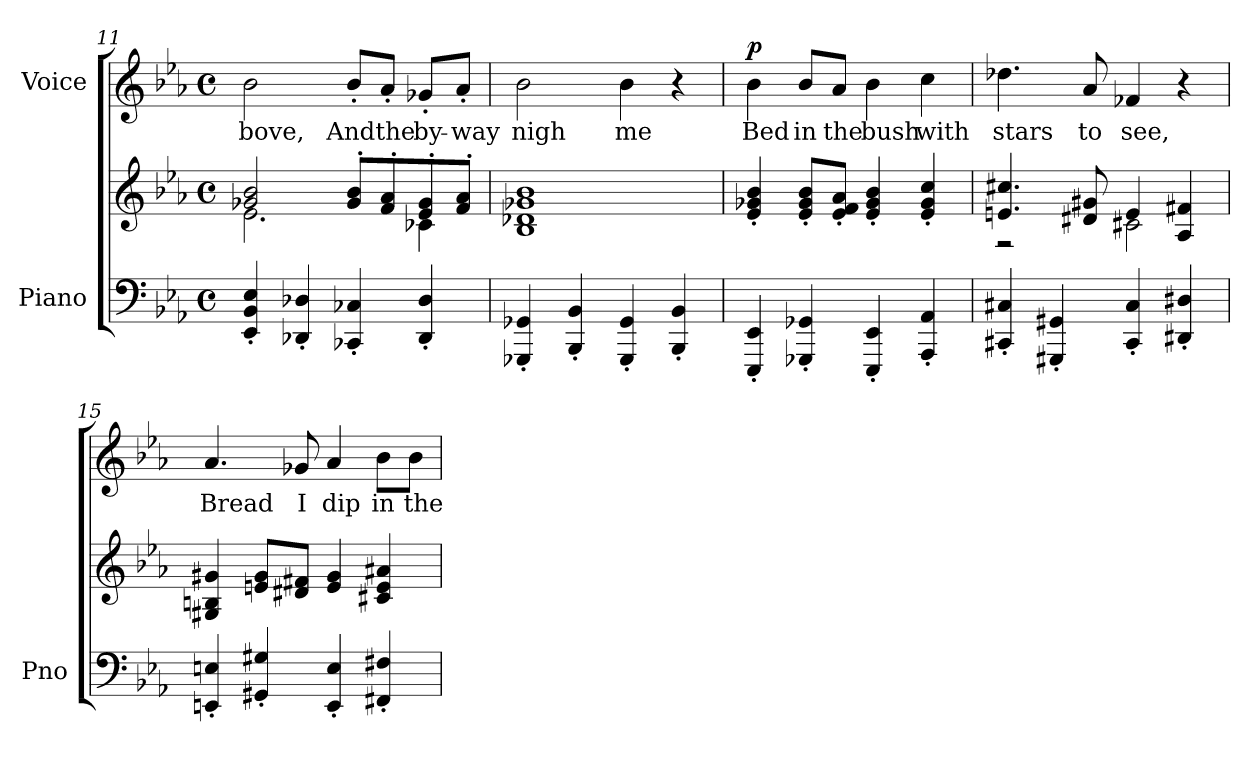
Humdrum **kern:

**kern	**kern	**kern	**text	**dynam
*part2	*part2	*part1	*part1	*part1
*staff3	*staff2	*staff1	*staff1	*staff1
*I"Piano	*	*I"Voice	*	*
*I'Pno	*	*	*	*
*clefF4	*clefG2	*clefG2	*	*
*k[b-e-a-]	*k[b-e-a-]	*k[b-e-a-]	*	*
*M4/4	*M4/4	*M4/4	*	*
*met(c)	*met(c)	*met(c)	*	*
=11	=11	=11	=11	=11
*	*^	*	*	*
!	!	!	!	!LO:LY:b	!
4EE-/' 4BB-/' 4E-/'	2g-X/ 2b-/	2.e-\	2b-\	-bove,	.
4DD-X/' 4D-X/'	.	.	.	.	.
!	!	!	!	!LO:LY:b	!
4CC-X/' 4C-X/'	8g-/' 8b-/'L	.	8b-'/L	And	.
!	!	!	!	!LO:LY:b	!
.	8f/' 8a-/'	.	8a-'/J	the	.
!	!	!	!	!LO:LY:b	!
4DD-/' 4D-/'	8e-/' 8g-/'	4c-X\	8g-X'/L	by-	.
!	!	!	!	!LO:LY:b	!
.	8f/' 8a-/'J	.	8a-'/J	-way	.
*	*v	*v	*	*	*
=12	=12	=12	=12	=12
!	!	!	!LO:LY:b	!
4GGG-X/' 4GG-X/'	1B- 1d-X 1g-X 1b-	2b-\	nigh	.
4BBB-/' 4BB-/'	.	.	.	.
!	!	!	!LO:LY:b	!
4GGG-/' 4GG-/'	.	4b-\	me	.
4BBB-/' 4BB-/'	.	4r	.	.
!!LO:PB:g=z
=13	=13	=13	=13	=13
!	!	!	!LO:LY:b	!LO:DY:a
4EEE-/' 4EE-/'	4e-/' 4g-X/' 4b-/'	4b-\	Bed	p
!	!	!	!LO:LY:b	!
4GGG-X/' 4GG-X/'	8e-/' 8g-/' 8b-/'L	8b-/L	in	.
!	!	!	!LO:LY:b	!
.	8e-/' 8f/' 8a-/'J	8a-/J	the	.
!	!	!	!LO:LY:b	!
4EEE-/' 4EE-/'	4e-/' 4g-/' 4b-/'	4b-\	bush	.
!	!	!	!LO:LY:b	!
4AAA-/' 4AA-/'	4e-/' 4g-/' 4cc/'	4cc\	with	.
=14	=14	=14	=14	=14
*	*^	*	*	*
!	!	!	!	!LO:LY:b	!
4CC#X/' 4C#X/'	4.en/ 4.cc#X/	2r	4.dd-X\	stars	.
4GGG#X/' 4GG#X/'	.	.	.	.	.
!	!	!	!	!LO:LY:b	!
.	8d#X/ 8g#X/	.	8a-/	to	.
!	!	!	!	!LO:LY:b	!
4CC#/' 4C#/'	4e/	2c#X\	4f-X/	see,	.
4DD#X/' 4D#X/'	4A-/ 4f#X/	.	4r	.	.
*	*v	*v	*	*	*
=15	=15	=15	=15	=15
!	!	!	!LO:LY:b	!
4EEn/' 4En/'	4G#X/ 4Bn/ 4g#X/	4.a-/	Bread	.
4GG#X/' 4G#X/'	8en/ 8g#/L	.	.	.
!	!	!	!LO:LY:b	!
.	8d#X/ 8f#X/J	8g-X/	I	.
!	!	!	!LO:LY:b	!
4EE/' 4E/'	4e/ 4g#/	4a-/	dip	.
!	!	!	!LO:LY:b	!
4FF#X/' 4F#X/'	4c#X/ 4e/ 4a#X/	8b-\L	in	.
!	!	!	!LO:LY:b	!
.	.	8b-\J	the	.
=	=	=	=	=
*-	*-	*-	*-	*-
